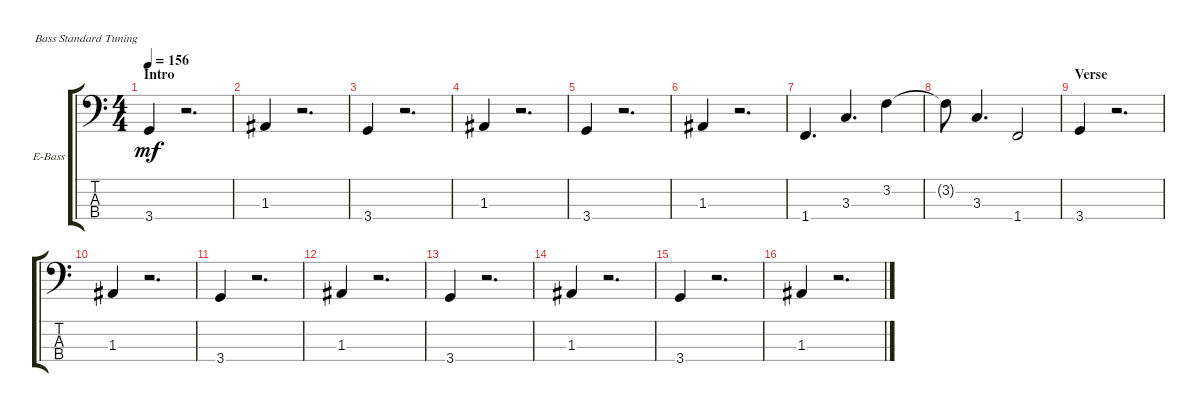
\defaultSystemsLayout 4
\bracketExtendMode groupsimilarinstruments
\firstSystemTrackNameOrientation horizontal
\otherSystemsTrackNameOrientation horizontal
\track ("Electric Bass" "E-Bass") {instrument electricbassfinger}
\staff {score tabs}
\tuning (G2 D2 A1 E1)
\ts (4 4)
\section ("" "Intro")
\tempo 156
\clef f4
\scale
0.487395
\ks c
3.4.4{dy mf instrument electricbassfinger} r.2{d} |
\scale
0.256303 1.3.4 r.2{d} |
\scale
0.256303 3.4.4 r.2{d} |
\scale
0.333333 1.3.4 r.2{d} |
\scale
0.333333 3.4.4 r.2{d} |
\scale
0.333333 1.3.4 r.2{d} |
\scale
0.333333 1.4.4{d} 3.3.4{d} 3.2.4 |
\scale
0.333333 3.2{t}.8 3.3.4{d} 1.4.2 |
\section ("" "Verse")
\scale
0.333333 3.4.4 r.2{d} |
\scale
0.333333 1.3.4 r.2{d} |
\scale
0.333333 3.4.4 r.2{d} |
\scale
0.333333 1.3.4 r.2{d} |
\scale
0.333333 3.4.4 r.2{d} |
\scale
0.333333 1.3.4 r.2{d} |
\scale
0.333333 3.4.4 r.2{d} |
\scale
0.333333 1.3.4 r.2{d}
